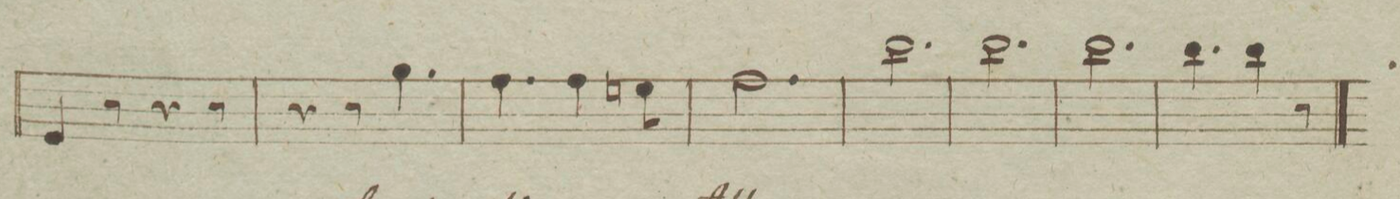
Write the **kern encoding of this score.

**kern
*I"Oboe Primo.
*clefG2
*k[b-e-]
*met(c)
*M6/8
4e-/
8r
4r
8r
=70
4r
8r
4.gg\
=71
4.ff\
4ff\
8een\
=72
2.ff\
=73
2.bb-\
=74
2.bb-\
=75
2.bb-\
=76
4.bb-\
4bb-\
8r
=77||
*k[f#]
*G:
*M2/4
*-
